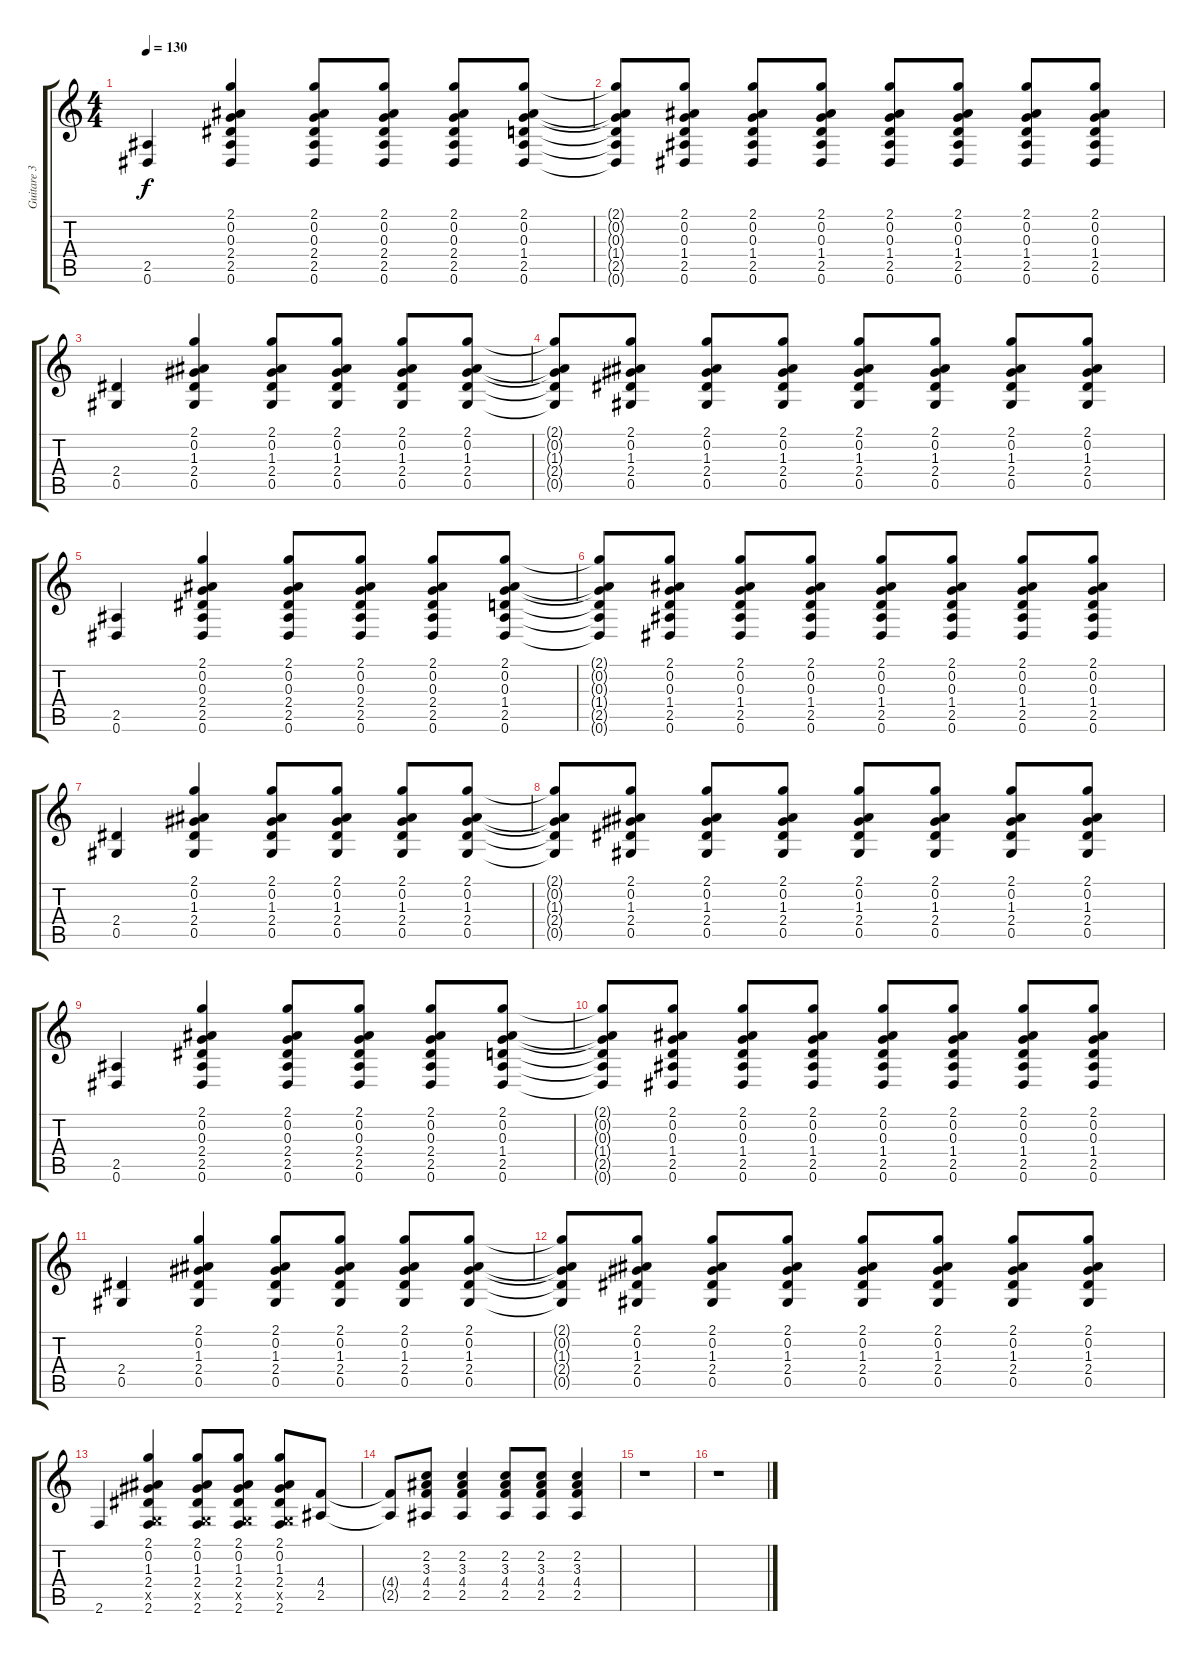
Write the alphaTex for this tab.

\track ("Guitare 3" "Guitare 3") {instrument acousticguitarnylon}
\staff {score tabs}
\tuning (F4 Bb3 G3 Db3 Ab2 Eb2) {hide}
\ts (4 4)
\tempo 130
\clef g2
\ks c
(2.5 0.6).4{dy f} (2.1 0.2 0.3 2.4 2.5 0.6).4 (2.1 0.2 0.3 2.4 2.5 0.6).8 (2.1 0.2 0.3 2.4 2.5 0.6).8 (2.1 0.2 0.3 2.4 2.5 0.6).8 (2.1 0.2 0.3 1.4 2.5 0.6).8 |
(2.1{t} 0.2{t} 0.3{t} 1.4{t} 2.5{t} 0.6{t}).8 (2.1 0.2 0.3 1.4 2.5 0.6).8 (2.1 0.2 0.3 1.4 2.5 0.6).8 (2.1 0.2 0.3 1.4 2.5 0.6).8 (2.1 0.2 0.3 1.4 2.5 0.6).8 (2.1 0.2 0.3 1.4 2.5 0.6).8 (2.1 0.2 0.3 1.4 2.5 0.6).8 (2.1 0.2 0.3 1.4 2.5 0.6).8 |
(2.4 0.5).4 (2.1 0.2 1.3 2.4 0.5).4 (2.1 0.2 1.3 2.4 0.5).8 (2.1 0.2 1.3 2.4 0.5).8 (2.1 0.2 1.3 2.4 0.5).8 (2.1 0.2 1.3 2.4 0.5).8 |
(2.1{t} 0.2{t} 1.3{t} 2.4{t} 0.5{t}).8 (2.1 0.2 1.3 2.4 0.5).8 (2.1 0.2 1.3 2.4 0.5).8 (2.1 0.2 1.3 2.4 0.5).8 (2.1 0.2 1.3 2.4 0.5).8 (2.1 0.2 1.3 2.4 0.5).8 (2.1 0.2 1.3 2.4 0.5).8 (2.1 0.2 1.3 2.4 0.5).8 |
(2.5 0.6).4 (2.1 0.2 0.3 2.4 2.5 0.6).4 (2.1 0.2 0.3 2.4 2.5 0.6).8 (2.1 0.2 0.3 2.4 2.5 0.6).8 (2.1 0.2 0.3 2.4 2.5 0.6).8 (2.1 0.2 0.3 1.4 2.5 0.6).8 |
(2.1{t} 0.2{t} 0.3{t} 1.4{t} 2.5{t} 0.6{t}).8 (2.1 0.2 0.3 1.4 2.5 0.6).8 (2.1 0.2 0.3 1.4 2.5 0.6).8 (2.1 0.2 0.3 1.4 2.5 0.6).8 (2.1 0.2 0.3 1.4 2.5 0.6).8 (2.1 0.2 0.3 1.4 2.5 0.6).8 (2.1 0.2 0.3 1.4 2.5 0.6).8 (2.1 0.2 0.3 1.4 2.5 0.6).8 |
(2.4 0.5).4 (2.1 0.2 1.3 2.4 0.5).4 (2.1 0.2 1.3 2.4 0.5).8 (2.1 0.2 1.3 2.4 0.5).8 (2.1 0.2 1.3 2.4 0.5).8 (2.1 0.2 1.3 2.4 0.5).8 |
(2.1{t} 0.2{t} 1.3{t} 2.4{t} 0.5{t}).8 (2.1 0.2 1.3 2.4 0.5).8 (2.1 0.2 1.3 2.4 0.5).8 (2.1 0.2 1.3 2.4 0.5).8 (2.1 0.2 1.3 2.4 0.5).8 (2.1 0.2 1.3 2.4 0.5).8 (2.1 0.2 1.3 2.4 0.5).8 (2.1 0.2 1.3 2.4 0.5).8 |
(2.5 0.6).4 (2.1 0.2 0.3 2.4 2.5 0.6).4 (2.1 0.2 0.3 2.4 2.5 0.6).8 (2.1 0.2 0.3 2.4 2.5 0.6).8 (2.1 0.2 0.3 2.4 2.5 0.6).8 (2.1 0.2 0.3 1.4 2.5 0.6).8 |
(2.1{t} 0.2{t} 0.3{t} 1.4{t} 2.5{t} 0.6{t}).8 (2.1 0.2 0.3 1.4 2.5 0.6).8 (2.1 0.2 0.3 1.4 2.5 0.6).8 (2.1 0.2 0.3 1.4 2.5 0.6).8 (2.1 0.2 0.3 1.4 2.5 0.6).8 (2.1 0.2 0.3 1.4 2.5 0.6).8 (2.1 0.2 0.3 1.4 2.5 0.6).8 (2.1 0.2 0.3 1.4 2.5 0.6).8 |
(2.4 0.5).4 (2.1 0.2 1.3 2.4 0.5).4 (2.1 0.2 1.3 2.4 0.5).8 (2.1 0.2 1.3 2.4 0.5).8 (2.1 0.2 1.3 2.4 0.5).8 (2.1 0.2 1.3 2.4 0.5).8 |
(2.1{t} 0.2{t} 1.3{t} 2.4{t} 0.5{t}).8 (2.1 0.2 1.3 2.4 0.5).8 (2.1 0.2 1.3 2.4 0.5).8 (2.1 0.2 1.3 2.4 0.5).8 (2.1 0.2 1.3 2.4 0.5).8 (2.1 0.2 1.3 2.4 0.5).8 (2.1 0.2 1.3 2.4 0.5).8 (2.1 0.2 1.3 2.4 0.5).8 |
2.6.4 (2.1 0.2 1.3 2.4 -1.5{x} 2.6).4 (2.1 0.2 1.3 2.4 -1.5{x} 2.6).8 (2.1 0.2 1.3 2.4 -1.5{x} 2.6).8 (2.1 0.2 1.3 2.4 -1.5{x} 2.6).8 (4.4 2.5).8 |
(4.4{t} 2.5{t}).8 (2.2 3.3 4.4 2.5).8 (2.2 3.3 4.4 2.5).4 (2.2 3.3 4.4 2.5).8 (2.2 3.3 4.4 2.5).8 (2.2 3.3 4.4 2.5).4 |
r.1 |
r.1
